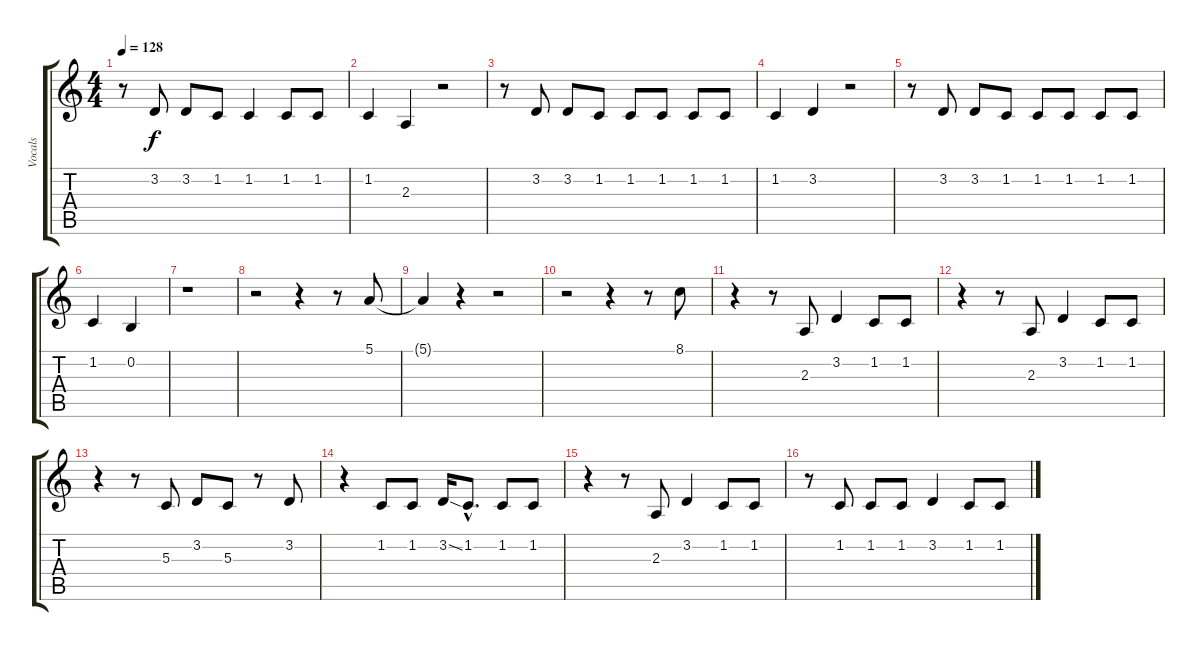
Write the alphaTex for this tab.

\track ("Vocals" "Vocals") {instrument lead2sawtooth}
\staff {score tabs}
\tuning (E4 B3 G3 D3 A2 E2) {hide}
\ts (4 4)
\tempo 128
\clef g2
\ks c
r.8{dy f} 3.2.8 3.2.8 1.2.8 1.2.4 1.2.8 1.2.8 |
1.2.4 2.3.4 r.2 |
r.8 3.2.8 3.2.8 1.2.8 1.2.8 1.2.8 1.2.8 1.2.8 |
1.2.4 3.2.4 r.2 |
r.8 3.2.8 3.2.8 1.2.8 1.2.8 1.2.8 1.2.8 1.2.8 |
1.2.4 0.2.4 |
r.1 |
r.2 r.4 r.8 5.1.8 |
5.1{t}.4 r.4 r.2 |
r.2 r.4 r.8 8.1.8 |
r.4 r.8 2.3.8 3.2.4 1.2.8 1.2.8 |
r.4 r.8 2.3.8 3.2.4 1.2.8 1.2.8 |
r.4 r.8 5.3.8 3.2.8 5.3.8 r.8 3.2.8 |
r.4 1.2.8 1.2.8 3.2{ss}.16 1.2{hac}.8{d} 1.2.8 1.2.8 |
r.4 r.8 2.3.8 3.2.4 1.2.8 1.2.8 |
r.8 1.2.8 1.2.8 1.2.8 3.2.4 1.2.8 1.2.8
